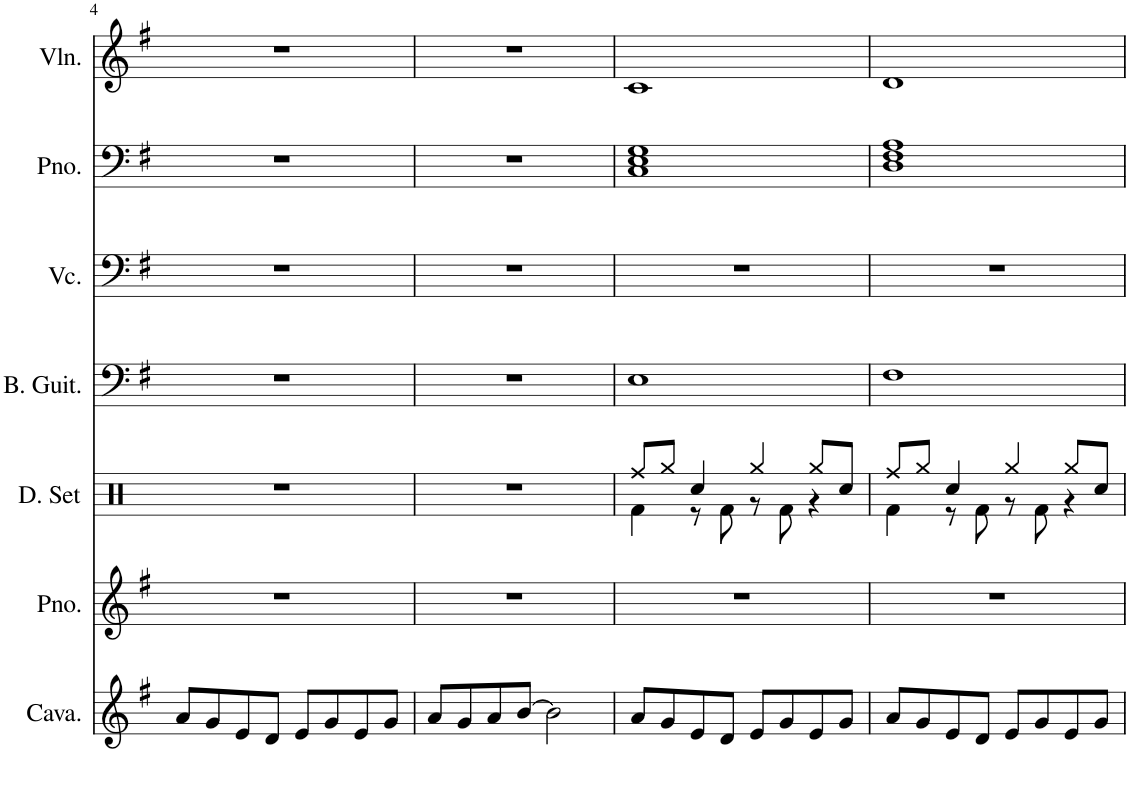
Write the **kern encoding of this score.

**kern	**kern	**kern	**kern	**kern	**kern	**kern
*part7	*part6	*part5	*part4	*part3	*part2	*part1
*staff7	*staff6	*staff5	*staff4	*staff3	*staff2	*staff1
*I"Cavaquinho, Dirty Jazz Guitar	*I"Piano, Acoustic Piano	*I"Drumset, Studio Drum Kit	*I"Bass Guitar, Pick Bass	*I"Violoncello, Cello	*I"Piano, Dig In	*I"Violin, Violin
*I'Cava.	*I'Pno.	*I'D. Set	*I'B. Guit.	*I'Vc.	*I'Pno.	*I'Vln.
!!LO:PB:g=z
*clefG2	*clefG2	*clefX	*clefF4	*clefF4	*clefF4	*clefG2
*	*	*	*Trd7c12	*	*	*
*k[f#]	*k[f#]	*k[]	*k[f#]	*k[f#]	*k[f#]	*k[f#]
*M4/4	*M4/4	*M4/4	*M4/4	*M4/4	*M4/4	*M4/4
=4	=4	=4	=4	=4	=4	=4
8a/L	1r	1r	1r	1r	1r	1r
8g/	.	.	.	.	.	.
8e/	.	.	.	.	.	.
8d/J	.	.	.	.	.	.
8e/L	.	.	.	.	.	.
8g/	.	.	.	.	.	.
8e/	.	.	.	.	.	.
8g/J	.	.	.	.	.	.
=5	=5	=5	=5	=5	=5	=5
8a/L	1r	1r	1r	1r	1r	1r
8g/	.	.	.	.	.	.
8a/	.	.	.	.	.	.
[8b/J	.	.	.	.	.	.
2b\]	.	.	.	.	.	.
=6	=6	=6	=6	=6	=6	=6
*	*	*^	*	*	*	*
8a/L	1r	8Rff/L	4Rf\	1E	1r	1C 1E 1G	1c
8g/	.	8Rgg/J	.	.	.	.	.
8e/	.	4Rcc/	8r	.	.	.	.
8d/J	.	.	8Rf\	.	.	.	.
8e/L	.	4Rgg/	8r	.	.	.	.
8g/	.	.	8Rf\	.	.	.	.
8e/	.	8Rgg/L	4r	.	.	.	.
8g/J	.	8Rcc/J	.	.	.	.	.
=7	=7	=7	=7	=7	=7	=7	=7
8a/L	1r	8Rff/L	4Rf\	1F#	1r	1D 1F# 1A	1d
8g/	.	8Rgg/J	.	.	.	.	.
8e/	.	4Rcc/	8r	.	.	.	.
8d/J	.	.	8Rf\	.	.	.	.
8e/L	.	4Rgg/	8r	.	.	.	.
8g/	.	.	8Rf\	.	.	.	.
8e/	.	8Rgg/L	4r	.	.	.	.
8g/J	.	8Rcc/J	.	.	.	.	.
*	*	*v	*v	*	*	*	*
=	=	=	=	=	=	=
*-	*-	*-	*-	*-	*-	*-
